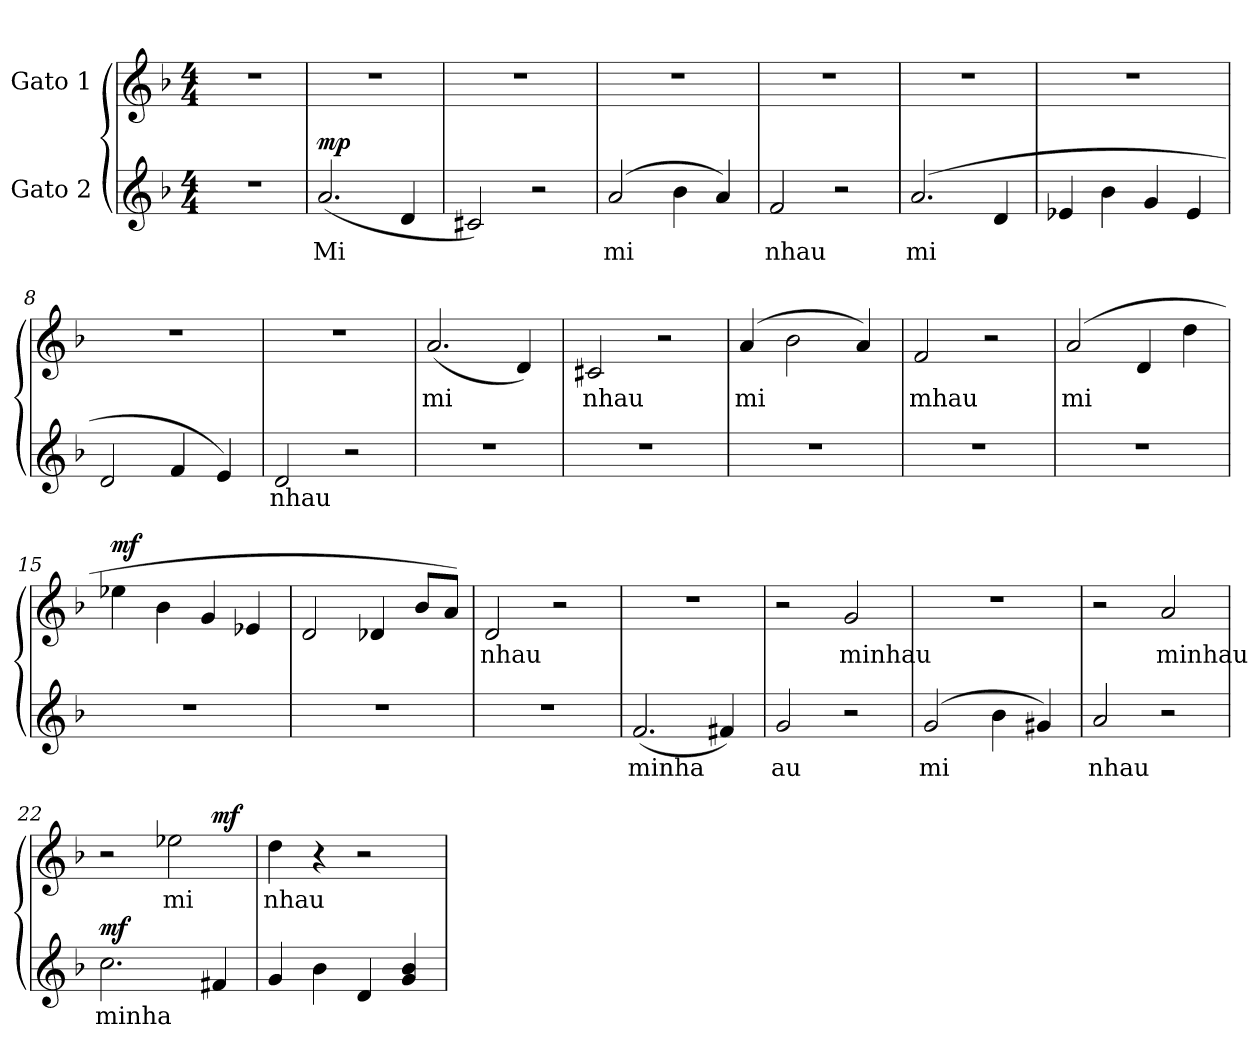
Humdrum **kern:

**kern	**text	**dynam	**kern	**text	**dynam
*part2	*part2	*part2	*part1	*part1	*part1
*staff2	*staff2	*staff2	*staff1	*staff1	*staff1
*I"Gato 2	*	*	*I"Gato 1	*	*
*clefG2	*	*	*clefG2	*	*
*k[b-]	*	*	*k[b-]	*	*
*F:	*	*	*F:	*	*
*M4/4	*	*	*M4/4	*	*
=1	=1	=1	=1	=1	=1
1r	.	.	1r	.	.
=2	=2	=2	=2	=2	=2
!	!	!LO:DY:a	!	!	!
(2.a/	Mi	mp	1r	.	.
4d/	.	.	.	.	.
=3	=3	=3	=3	=3	=3
2c#X/)	.	.	1r	.	.
2r	.	.	.	.	.
=4	=4	=4	=4	=4	=4
(2a/	mi	.	1r	.	.
4b-\	.	.	.	.	.
4a/)	.	.	.	.	.
=5	=5	=5	=5	=5	=5
2f/	nhau	.	1r	.	.
2r	.	.	.	.	.
=6	=6	=6	=6	=6	=6
(2.a/	mi	.	1r	.	.
4d/	.	.	.	.	.
=7	=7	=7	=7	=7	=7
4e-X/	.	.	1r	.	.
4b-\	.	.	.	.	.
4g/	.	.	.	.	.
4e-/	.	.	.	.	.
=8	=8	=8	=8	=8	=8
2d/	.	.	1r	.	.
4f/	.	.	.	.	.
4e/)	.	.	.	.	.
!!LO:LB:g=z
=9	=9	=9	=9	=9	=9
2d/	nhau	.	1r	.	.
2r	.	.	.	.	.
=10	=10	=10	=10	=10	=10
1r	.	.	(2.a/	mi	.
.	.	.	4d/)	.	.
=11	=11	=11	=11	=11	=11
1r	.	.	2c#X/	nhau	.
.	.	.	2r	.	.
=12	=12	=12	=12	=12	=12
1r	.	.	(4a/	mi	.
.	.	.	2b-\	.	.
.	.	.	4a/)	.	.
=13	=13	=13	=13	=13	=13
1r	.	.	2f/	mhau	.
.	.	.	2r	.	.
=14	=14	=14	=14	=14	=14
1r	.	.	(2a/	mi	.
.	.	.	4d/	.	.
.	.	.	4dd\	.	.
=15	=15	=15	=15	=15	=15
!	!	!	!	!	!LO:DY:a
1r	.	.	4ee-X\	.	mf
.	.	.	4b-\	.	.
.	.	.	4g/	.	.
.	.	.	4e-X/	.	.
=16	=16	=16	=16	=16	=16
1r	.	.	2d/	.	.
.	.	.	4d-X/	.	.
.	.	.	8b-/L	.	.
.	.	.	8a/J)	.	.
=17	=17	=17	=17	=17	=17
1r	.	.	2d/	nhau	.
.	.	.	2r	.	.
!!LO:LB:g=z
=18	=18	=18	=18	=18	=18
(2.f/	minha	.	1r	.	.
4f#X/)	.	.	.	.	.
=19	=19	=19	=19	=19	=19
2g/	au	.	2r	.	.
2r	.	.	2g/	minhau	.
=20	=20	=20	=20	=20	=20
(2g/	mi	.	1r	.	.
4b-\	.	.	.	.	.
4g#X/)	.	.	.	.	.
=21	=21	=21	=21	=21	=21
2a/	nhau	.	2r	.	.
2r	.	.	2a/	minhau	.
=22	=22	=22	=22	=22	=22
!	!	!LO:DY:a	!	!	!
*	*	*	*^	*	*
2.cc\	minha	mf	2r	2.ryy	.	.
.	.	.	2ee-X\	.	mi	.
!	!	!	!	!	!	!LO:DY:a
4f#X/	.	.	.	4ryy	.	mf
*	*	*	*v	*v	*	*
=23	=23	=23	=23	=23	=23
4g/	.	.	4dd\	nhau	.
4b-\	.	.	4r	.	.
4d/	.	.	2r	.	.
4g/ 4b-/	.	.	.	.	.
=	=	=	=	=	=
*-	*-	*-	*-	*-	*-
